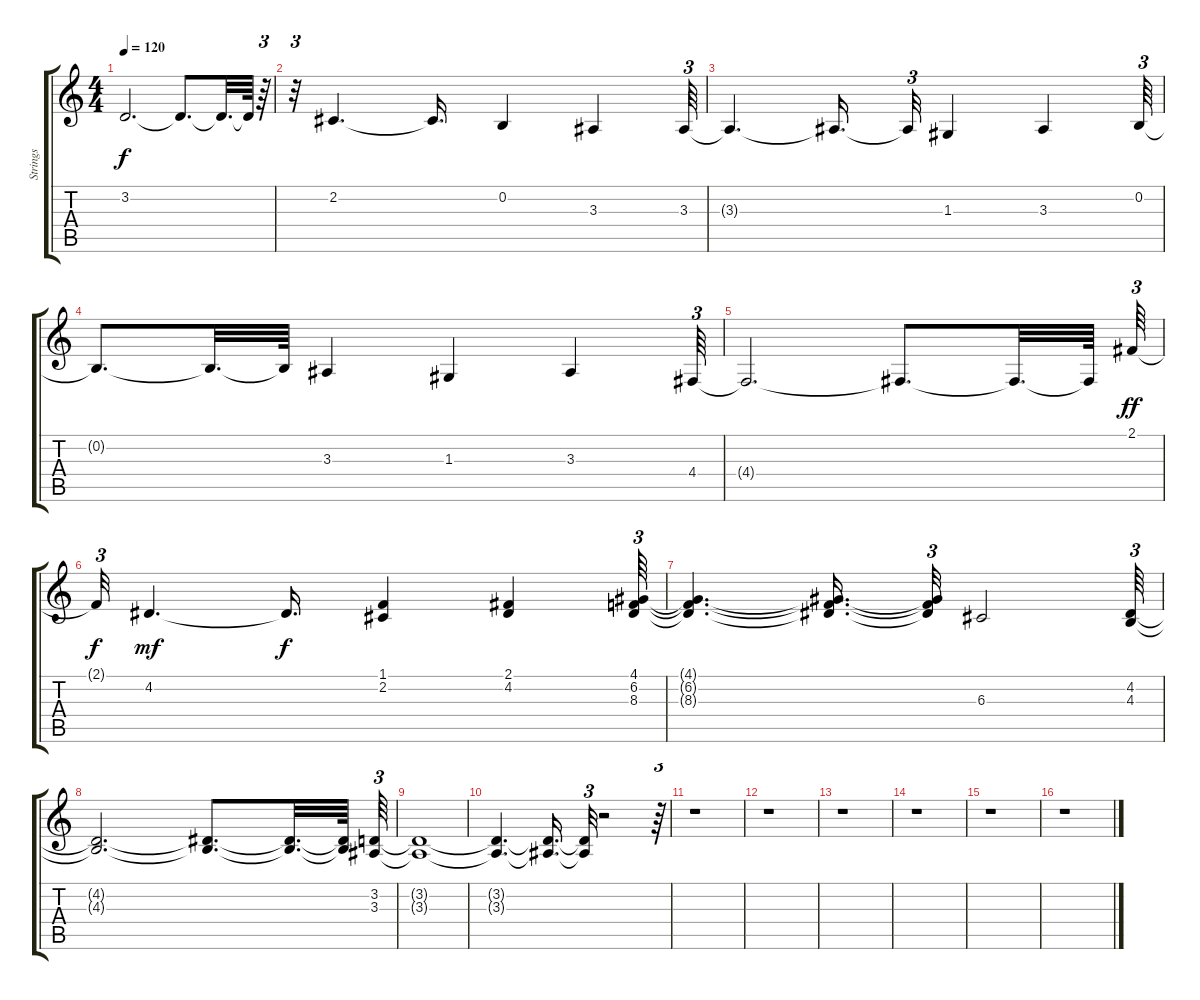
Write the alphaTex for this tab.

\track ("Strings" "Strings") {instrument stringensemble1}
\staff {score tabs}
\tuning (E4 B3 G3 D3 A2 E2) {hide}
\ts (4 4)
\tempo 120
\clef g2
\ks c
3.2{t}.2{d dy f} 3.2{t}.8{d} 3.2{t}.32{d} 3.2{t}.64 r.64{tu (3 2)} |
r.32{tu (3 2)} 2.2.4{d} 2.2{t}.16{d} 0.2.4 3.3.4 3.3.64{tu (3 2)} |
3.3{t}.4{d} 3.3{t}.16{d} 3.3{t}.32{tu (3 2)} 1.3.4 3.3.4 0.2.64{tu (3 2)} |
0.2{t}.8{d} 0.2{t}.32{d} 0.2{t}.64 3.3.4 1.3.4 3.3.4 4.4.64{tu (3 2)} |
4.4{t}.2{d} 4.4{t}.8{d} 4.4{t}.32{d} 4.4{t}.64 2.1.64{tu (3 2) dy ff} |
2.1{t}.32{tu (3 2) dy f} 4.2.4{d dy mf} 4.2{t}.16{d dy f} (1.1 2.2).4 (2.1 4.2).4 (4.1 6.2 8.3).64{tu (3 2)} |
(4.1{t} 6.2{t} 8.3{t}).4{d} (4.1{t} 6.2{t} 8.3{t}).16{d} (4.1{t} 6.2{t} 8.3{t}).32{tu (3 2)} 6.3.2 (4.2 4.3).64{tu (3 2)} |
(4.2{t} 4.3{t}).2{d} (4.2{t} 4.3{t}).8{d} (4.2{t} 4.3{t}).32{d} (4.2{t} 4.3{t}).64 (3.2 3.3).64{tu (3 2)} |
(3.2{t} 3.3{t}).1 |
(3.2{t} 3.3{t}).4{d} (3.2{t} 3.3{t}).16{d} (3.2{t} 3.3{t}).32{tu (3 2)} r.2 r.64{tu (3 2)} |
r.1 |
r.1 |
r.1 |
r.1 |
r.1 |
r.1
